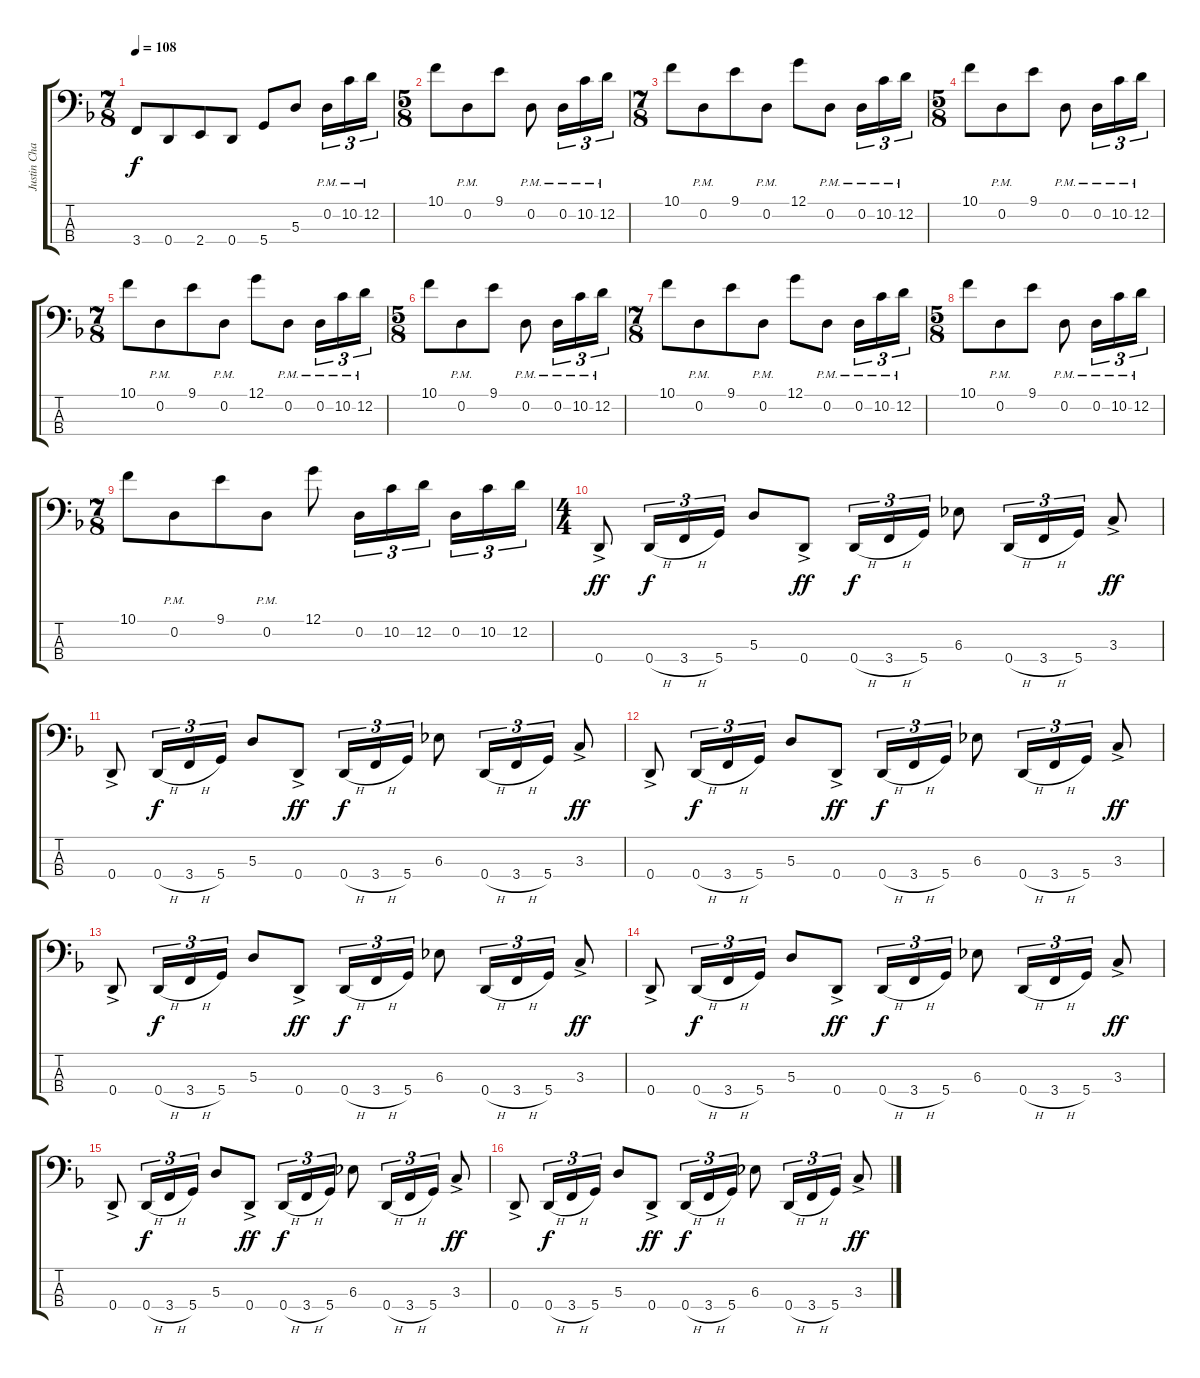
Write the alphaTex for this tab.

\track ("Justin Chancellor" "Justin Cha") {instrument electricbasspick}
\staff {score tabs}
\tuning (G2 D2 A1 D1) {hide}
\ts (7 8)
\tempo 108
\clef f4
\ks dminor
3.4.8{dy f} 0.4.8 2.4.8 0.4.8 5.4.8 5.3.8 0.2{pm}.16{tu (3 2) instrument electricbasspick} 10.2{pm}.16{tu (3 2)} 12.2{pm}.16{tu (3 2)} |
\ts (5 8)
10.1.8 0.2{pm}.8 9.1.8 0.2{pm}.8 0.2{pm}.16{tu (3 2)} 10.2{pm}.16{tu (3 2)} 12.2{pm}.16{tu (3 2)} |
\ts (7 8)
10.1.8 0.2{pm}.8 9.1.8 0.2{pm}.8 12.1.8 0.2{pm}.8 0.2{pm}.16{tu (3 2)} 10.2{pm}.16{tu (3 2)} 12.2{pm}.16{tu (3 2)} |
\ts (5 8)
10.1.8 0.2{pm}.8 9.1.8 0.2{pm}.8 0.2{pm}.16{tu (3 2)} 10.2{pm}.16{tu (3 2)} 12.2{pm}.16{tu (3 2)} |
\ts (7 8)
10.1.8 0.2{pm}.8 9.1.8 0.2{pm}.8 12.1.8 0.2{pm}.8 0.2{pm}.16{tu (3 2)} 10.2{pm}.16{tu (3 2)} 12.2{pm}.16{tu (3 2)} |
\ts (5 8)
10.1.8 0.2{pm}.8 9.1.8 0.2{pm}.8 0.2{pm}.16{tu (3 2)} 10.2{pm}.16{tu (3 2)} 12.2{pm}.16{tu (3 2)} |
\ts (7 8)
10.1.8 0.2{pm}.8 9.1.8 0.2{pm}.8 12.1.8 0.2{pm}.8 0.2{pm}.16{tu (3 2)} 10.2{pm}.16{tu (3 2)} 12.2{pm}.16{tu (3 2)} |
\ts (5 8)
10.1.8 0.2{pm}.8 9.1.8 0.2{pm}.8 0.2{pm}.16{tu (3 2)} 10.2{pm}.16{tu (3 2)} 12.2{pm}.16{tu (3 2)} |
\ts (7 8)
10.1.8 0.2{pm}.8 9.1.8 0.2{pm}.8 12.1.8 0.2.16{tu (3 2)} 10.2.16{tu (3 2)} 12.2.16{tu (3 2)} 0.2.16{tu (3 2)} 10.2.16{tu (3 2)} 12.2.16{tu (3 2)} |
\ts (4 4)
0.4{ac}.8{dy ff instrument electricbasspick} 0.4{h}.16{tu (3 2) dy f} 3.4{h}.16{tu (3 2)} 5.4.16{tu (3 2)} 5.3.8 0.4{ac}.8{dy ff} 0.4{h}.16{tu (3 2) dy f} 3.4{h}.16{tu (3 2)} 5.4.16{tu (3 2)} 6.3.8 0.4{h}.16{tu (3 2)} 3.4{h}.16{tu (3 2)} 5.4.16{tu (3 2)} 3.3{ac}.8{dy ff} |
0.4{ac}.8 0.4{h}.16{tu (3 2) dy f} 3.4{h}.16{tu (3 2)} 5.4.16{tu (3 2)} 5.3.8 0.4{ac}.8{dy ff} 0.4{h}.16{tu (3 2) dy f} 3.4{h}.16{tu (3 2)} 5.4.16{tu (3 2)} 6.3.8 0.4{h}.16{tu (3 2)} 3.4{h}.16{tu (3 2)} 5.4.16{tu (3 2)} 3.3{ac}.8{dy ff} |
0.4{ac}.8 0.4{h}.16{tu (3 2) dy f} 3.4{h}.16{tu (3 2)} 5.4.16{tu (3 2)} 5.3.8 0.4{ac}.8{dy ff} 0.4{h}.16{tu (3 2) dy f} 3.4{h}.16{tu (3 2)} 5.4.16{tu (3 2)} 6.3.8 0.4{h}.16{tu (3 2)} 3.4{h}.16{tu (3 2)} 5.4.16{tu (3 2)} 3.3{ac}.8{dy ff} |
0.4{ac}.8 0.4{h}.16{tu (3 2) dy f} 3.4{h}.16{tu (3 2)} 5.4.16{tu (3 2)} 5.3.8 0.4{ac}.8{dy ff} 0.4{h}.16{tu (3 2) dy f} 3.4{h}.16{tu (3 2)} 5.4.16{tu (3 2)} 6.3.8 0.4{h}.16{tu (3 2)} 3.4{h}.16{tu (3 2)} 5.4.16{tu (3 2)} 3.3{ac}.8{dy ff} |
0.4{ac}.8 0.4{h}.16{tu (3 2) dy f} 3.4{h}.16{tu (3 2)} 5.4.16{tu (3 2)} 5.3.8 0.4{ac}.8{dy ff} 0.4{h}.16{tu (3 2) dy f} 3.4{h}.16{tu (3 2)} 5.4.16{tu (3 2)} 6.3.8 0.4{h}.16{tu (3 2)} 3.4{h}.16{tu (3 2)} 5.4.16{tu (3 2)} 3.3{ac}.8{dy ff} |
0.4{ac}.8 0.4{h}.16{tu (3 2) dy f} 3.4{h}.16{tu (3 2)} 5.4.16{tu (3 2)} 5.3.8 0.4{ac}.8{dy ff} 0.4{h}.16{tu (3 2) dy f} 3.4{h}.16{tu (3 2)} 5.4.16{tu (3 2)} 6.3.8 0.4{h}.16{tu (3 2)} 3.4{h}.16{tu (3 2)} 5.4.16{tu (3 2)} 3.3{ac}.8{dy ff} |
0.4{ac}.8 0.4{h}.16{tu (3 2) dy f} 3.4{h}.16{tu (3 2)} 5.4.16{tu (3 2)} 5.3.8 0.4{ac}.8{dy ff} 0.4{h}.16{tu (3 2) dy f} 3.4{h}.16{tu (3 2)} 5.4.16{tu (3 2)} 6.3.8 0.4{h}.16{tu (3 2)} 3.4{h}.16{tu (3 2)} 5.4.16{tu (3 2)} 3.3{ac}.8{dy ff}
